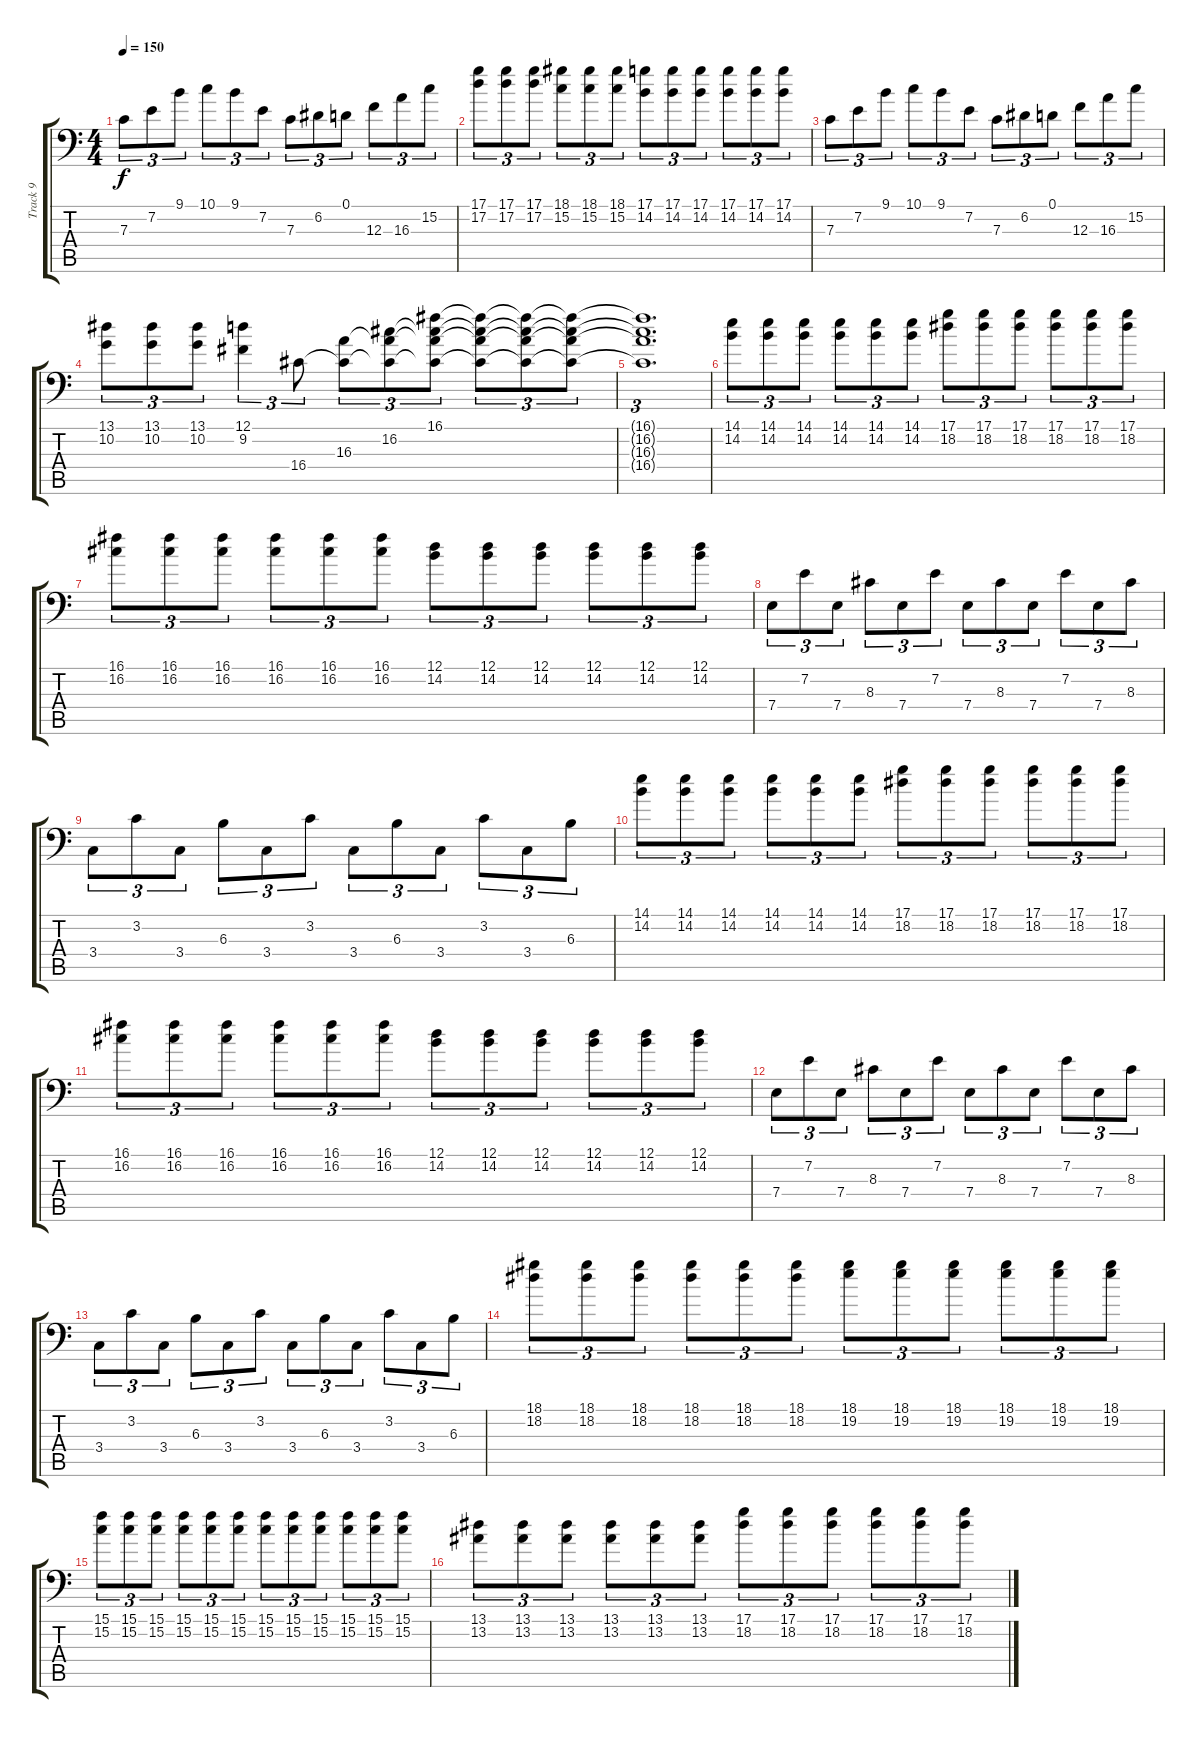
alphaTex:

\track ("Track 9" "Track 9") {instrument fx1rain}
\staff {score tabs}
\tuning (D4 A3 F3 A2 E2 A1) {hide}
\ts (4 4)
\tempo 150
\clef f4
\ks c
7.3.8{tu (3 2) dy f} 7.2.8{tu (3 2)} 9.1.8{tu (3 2)} 10.1.8{tu (3 2)} 9.1.8{tu (3 2)} 7.2.8{tu (3 2)} 7.3.8{tu (3 2)} 6.2.8{tu (3 2)} 0.1.8{tu (3 2)} 12.3.8{tu (3 2)} 16.3.8{tu (3 2)} 15.2.8{tu (3 2)} |
(17.1 17.2).8{tu (3 2)} (17.1 17.2).8{tu (3 2)} (17.1 17.2).8{tu (3 2)} (18.1 15.2).8{tu (3 2)} (18.1 15.2).8{tu (3 2)} (18.1 15.2).8{tu (3 2)} (17.1 14.2).8{tu (3 2)} (17.1 14.2).8{tu (3 2)} (17.1 14.2).8{tu (3 2)} (17.1 14.2).8{tu (3 2)} (17.1 14.2).8{tu (3 2)} (17.1 14.2).8{tu (3 2)} |
7.3.8{tu (3 2)} 7.2.8{tu (3 2)} 9.1.8{tu (3 2)} 10.1.8{tu (3 2)} 9.1.8{tu (3 2)} 7.2.8{tu (3 2)} 7.3.8{tu (3 2)} 6.2.8{tu (3 2)} 0.1.8{tu (3 2)} 12.3.8{tu (3 2)} 16.3.8{tu (3 2)} 15.2.8{tu (3 2)} |
(13.1 10.2).8{tu (3 2)} (13.1 10.2).8{tu (3 2)} (13.1 10.2).8{tu (3 2)} (12.1 9.2).4{tu (3 2)} 16.4.8{tu (3 2)} (16.3 16.4{t}).8{tu (3 2)} (16.2 16.3{t} 16.4{t}).8{tu (3 2)} (16.1 16.2{t} 16.3{t} 16.4{t}).8{tu (3 2)} (16.1{t} 16.2{t} 16.3{t} 16.4{t}).8{tu (3 2)} (16.1{t} 16.2{t} 16.3{t} 16.4{t}).8{tu (3 2)} (16.1{t} 16.2{t} 16.3{t} 16.4{t}).8{tu (3 2)} |
(16.1{t} 16.2{t} 16.3{t} 16.4{t}).1{d tu (3 2)} |
(14.1 14.2).8{tu (3 2)} (14.1 14.2).8{tu (3 2)} (14.1 14.2).8{tu (3 2)} (14.1 14.2).8{tu (3 2)} (14.1 14.2).8{tu (3 2)} (14.1 14.2).8{tu (3 2)} (17.1 18.2).8{tu (3 2)} (17.1 18.2).8{tu (3 2)} (17.1 18.2).8{tu (3 2)} (17.1 18.2).8{tu (3 2)} (17.1 18.2).8{tu (3 2)} (17.1 18.2).8{tu (3 2)} |
(16.1 16.2).8{tu (3 2)} (16.1 16.2).8{tu (3 2)} (16.1 16.2).8{tu (3 2)} (16.1 16.2).8{tu (3 2)} (16.1 16.2).8{tu (3 2)} (16.1 16.2).8{tu (3 2)} (12.1 14.2).8{tu (3 2)} (12.1 14.2).8{tu (3 2)} (12.1 14.2).8{tu (3 2)} (12.1 14.2).8{tu (3 2)} (12.1 14.2).8{tu (3 2)} (12.1 14.2).8{tu (3 2)} |
7.4.8{tu (3 2)} 7.2.8{tu (3 2)} 7.4.8{tu (3 2)} 8.3.8{tu (3 2)} 7.4.8{tu (3 2)} 7.2.8{tu (3 2)} 7.4.8{tu (3 2)} 8.3.8{tu (3 2)} 7.4.8{tu (3 2)} 7.2.8{tu (3 2)} 7.4.8{tu (3 2)} 8.3.8{tu (3 2)} |
3.4.8{tu (3 2)} 3.2.8{tu (3 2)} 3.4.8{tu (3 2)} 6.3.8{tu (3 2)} 3.4.8{tu (3 2)} 3.2.8{tu (3 2)} 3.4.8{tu (3 2)} 6.3.8{tu (3 2)} 3.4.8{tu (3 2)} 3.2.8{tu (3 2)} 3.4.8{tu (3 2)} 6.3.8{tu (3 2)} |
(14.1 14.2).8{tu (3 2)} (14.1 14.2).8{tu (3 2)} (14.1 14.2).8{tu (3 2)} (14.1 14.2).8{tu (3 2)} (14.1 14.2).8{tu (3 2)} (14.1 14.2).8{tu (3 2)} (17.1 18.2).8{tu (3 2)} (17.1 18.2).8{tu (3 2)} (17.1 18.2).8{tu (3 2)} (17.1 18.2).8{tu (3 2)} (17.1 18.2).8{tu (3 2)} (17.1 18.2).8{tu (3 2)} |
(16.1 16.2).8{tu (3 2)} (16.1 16.2).8{tu (3 2)} (16.1 16.2).8{tu (3 2)} (16.1 16.2).8{tu (3 2)} (16.1 16.2).8{tu (3 2)} (16.1 16.2).8{tu (3 2)} (12.1 14.2).8{tu (3 2)} (12.1 14.2).8{tu (3 2)} (12.1 14.2).8{tu (3 2)} (12.1 14.2).8{tu (3 2)} (12.1 14.2).8{tu (3 2)} (12.1 14.2).8{tu (3 2)} |
7.4.8{tu (3 2)} 7.2.8{tu (3 2)} 7.4.8{tu (3 2)} 8.3.8{tu (3 2)} 7.4.8{tu (3 2)} 7.2.8{tu (3 2)} 7.4.8{tu (3 2)} 8.3.8{tu (3 2)} 7.4.8{tu (3 2)} 7.2.8{tu (3 2)} 7.4.8{tu (3 2)} 8.3.8{tu (3 2)} |
3.4.8{tu (3 2)} 3.2.8{tu (3 2)} 3.4.8{tu (3 2)} 6.3.8{tu (3 2)} 3.4.8{tu (3 2)} 3.2.8{tu (3 2)} 3.4.8{tu (3 2)} 6.3.8{tu (3 2)} 3.4.8{tu (3 2)} 3.2.8{tu (3 2)} 3.4.8{tu (3 2)} 6.3.8{tu (3 2)} |
(18.1 18.2).8{tu (3 2)} (18.1 18.2).8{tu (3 2)} (18.1 18.2).8{tu (3 2)} (18.1 18.2).8{tu (3 2)} (18.1 18.2).8{tu (3 2)} (18.1 18.2).8{tu (3 2)} (18.1 19.2).8{tu (3 2)} (18.1 19.2).8{tu (3 2)} (18.1 19.2).8{tu (3 2)} (18.1 19.2).8{tu (3 2)} (18.1 19.2).8{tu (3 2)} (18.1 19.2).8{tu (3 2)} |
(15.1 15.2).8{tu (3 2)} (15.1 15.2).8{tu (3 2)} (15.1 15.2).8{tu (3 2)} (15.1 15.2).8{tu (3 2)} (15.1 15.2).8{tu (3 2)} (15.1 15.2).8{tu (3 2)} (15.1 15.2).8{tu (3 2)} (15.1 15.2).8{tu (3 2)} (15.1 15.2).8{tu (3 2)} (15.1 15.2).8{tu (3 2)} (15.1 15.2).8{tu (3 2)} (15.1 15.2).8{tu (3 2)} |
(13.1 13.2).8{tu (3 2)} (13.1 13.2).8{tu (3 2)} (13.1 13.2).8{tu (3 2)} (13.1 13.2).8{tu (3 2)} (13.1 13.2).8{tu (3 2)} (13.1 13.2).8{tu (3 2)} (17.1 18.2).8{tu (3 2)} (17.1 18.2).8{tu (3 2)} (17.1 18.2).8{tu (3 2)} (17.1 18.2).8{tu (3 2)} (17.1 18.2).8{tu (3 2)} (17.1 18.2).8{tu (3 2)}
